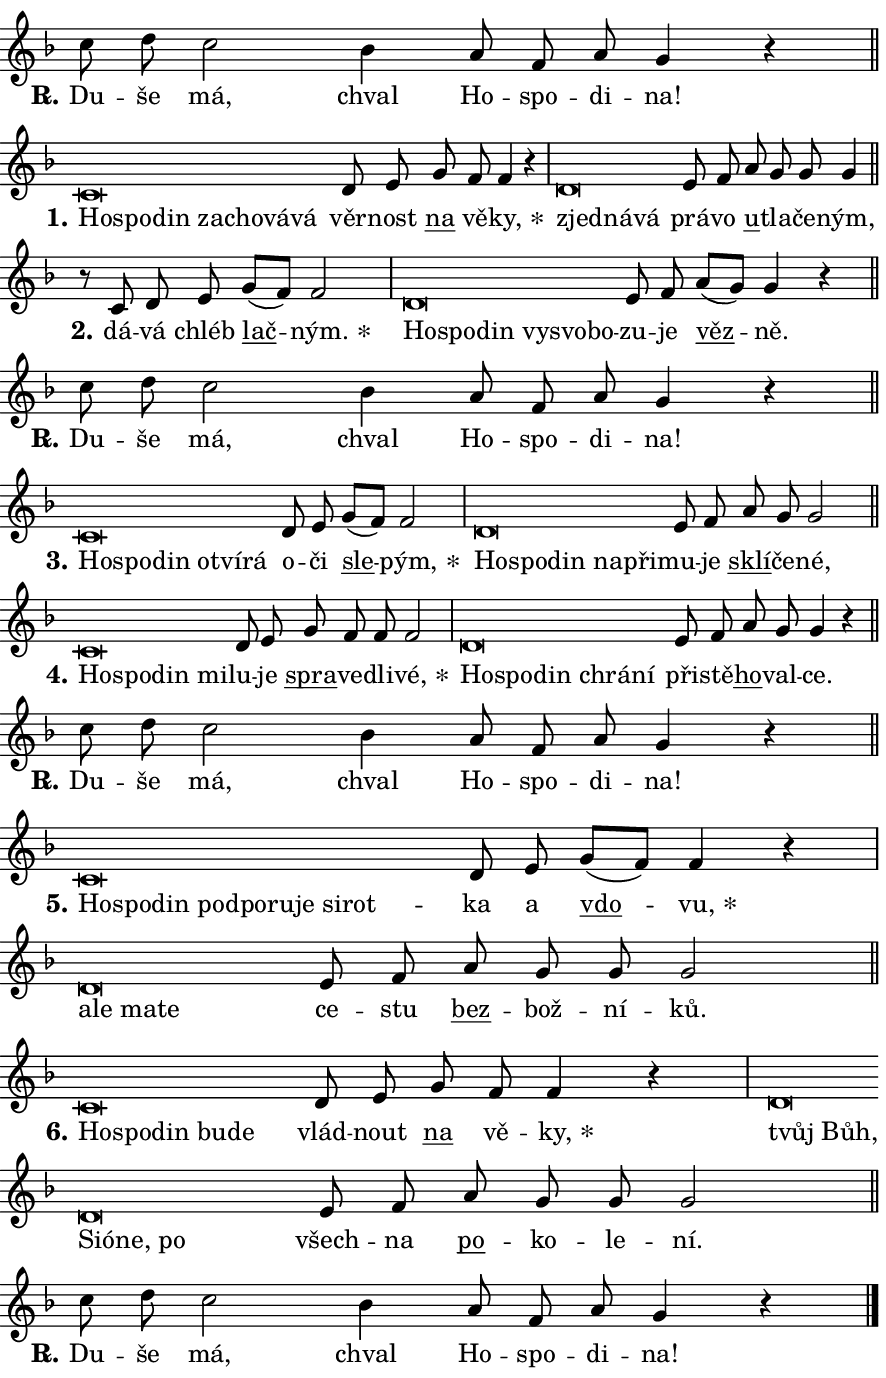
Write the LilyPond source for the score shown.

\version "2.24.0"
\header { tagline = "" }
\paper {
  indent = 0\cm
  top-margin = 0\cm
  right-margin = 0.13\cm % to fit lyric hyphens
  bottom-margin = 0\cm
  left-margin = 0\cm
  paper-width = 15\cm
  page-breaking = #ly:one-page-breaking
  system-system-spacing.basic-distance = #11
  score-system-spacing.basic-distance = #11
  ragged-last = ##f
}


%% Author: Thomas Morley
%% https://lists.gnu.org/archive/html/lilypond-user/2020-05/msg00002.html
#(define (line-position grob)
"Returns position of @var[grob} in current system:
   @code{'start}, if at first time-step
   @code{'end}, if at last time-step
   @code{'middle} otherwise
"
  (let* ((col (ly:item-get-column grob))
         (ln (ly:grob-object col 'left-neighbor))
         (rn (ly:grob-object col 'right-neighbor))
         (col-to-check-left (if (ly:grob? ln) ln col))
         (col-to-check-right (if (ly:grob? rn) rn col))
         (break-dir-left
           (and
             (ly:grob-property col-to-check-left 'non-musical #f)
             (ly:item-break-dir col-to-check-left)))
         (break-dir-right
           (and
             (ly:grob-property col-to-check-right 'non-musical #f)
             (ly:item-break-dir col-to-check-right))))
        (cond ((eqv? 1 break-dir-left) 'start)
              ((eqv? -1 break-dir-right) 'end)
              (else 'middle))))

#(define (tranparent-at-line-position vctor)
  (lambda (grob)
  "Relying on @code{line-position} select the relevant enry from @var{vctor}.
Used to determine transparency,"
    (case (line-position grob)
      ((end) (not (vector-ref vctor 0)))
      ((middle) (not (vector-ref vctor 1)))
      ((start) (not (vector-ref vctor 2))))))

noteHeadBreakVisibility =
#(define-music-function (break-visibility)(vector?)
"Makes @code{NoteHead}s transparent relying on @var{break-visibility}"
#{
  \override NoteHead.transparent =
    #(tranparent-at-line-position break-visibility)
#})

#(define delete-ledgers-for-transparent-note-heads
  (lambda (grob)
    "Reads whether a @code{NoteHead} is transparent.
If so this @code{NoteHead} is removed from @code{'note-heads} from
@var{grob}, which is supposed to be @code{LedgerLineSpanner}.
As a result ledgers are not printed for this @code{NoteHead}"
    (let* ((nhds-array (ly:grob-object grob 'note-heads))
           (nhds-list
             (if (ly:grob-array? nhds-array)
                 (ly:grob-array->list nhds-array)
                 '()))
           ;; Relies on the transparent-property being done before
           ;; Staff.LedgerLineSpanner.after-line-breaking is executed.
           ;; This is fragile ...
           (to-keep
             (remove
               (lambda (nhd)
                 (ly:grob-property nhd 'transparent #f))
               nhds-list)))
      ;; TODO find a better method to iterate over grob-arrays, similiar
      ;; to filter/remove etc for lists
      ;; For now rebuilt from scratch
      (set! (ly:grob-object grob 'note-heads)  '())
      (for-each
        (lambda (nhd)
          (ly:pointer-group-interface::add-grob grob 'note-heads nhd))
        to-keep))))

squashNotes = {
  \override NoteHead.X-extent = #'(-0.2 . 0.2)
  \override NoteHead.Y-extent = #'(-0.75 . 0)
  \override NoteHead.stencil =
    #(lambda (grob)
       (let ((pos (ly:grob-property grob 'staff-position)))
         (begin
           (if (< pos -7) (display "ERROR: Lower brevis then expected\n") (display ""))
           (if (<= pos -6) ly:text-interface::print ly:note-head::print))))
}
unSquashNotes = {
  \revert NoteHead.X-extent
  \revert NoteHead.Y-extent
  \revert NoteHead.stencil
}

hideNotes = \noteHeadBreakVisibility #begin-of-line-visible
unHideNotes = \noteHeadBreakVisibility #all-visible

% work-around for resetting accidentals
% https://lilypond.org/doc/v2.23/Documentation/notation/displaying-rhythms#unmetered-music
cadenzaMeasure = {
  \cadenzaOff
  \partial 1024 s1024
  \cadenzaOn
}

#(define-markup-command (accent layout props text) (markup?)
  "Underline accented syllable"
  (interpret-markup layout props
    #{\markup \override #'(offset . 4.3) \underline { #text }#}))

responsum = \markup \concat {
  "R" \hspace #-1.05 \path #0.1 #'((moveto 0 0.07) (lineto 0.9 0.8)) \hspace #0.05 "."
}

spaceSize = #0.6828661417322834 % exact space size for TeX Gyre Schola

\layout {
  \context {
    \Staff
    \remove "Time_signature_engraver"
    \override LedgerLineSpanner.after-line-breaking = #delete-ledgers-for-transparent-note-heads
  }
  \context {
    \Lyrics {
      \override LyricSpace.minimum-distance = \spaceSize
      \override LyricText.font-name = #"TeX Gyre Schola"
      \override LyricText.font-size = 1
      \override StanzaNumber.font-name = #"TeX Gyre Schola Bold"
      \override StanzaNumber.font-size = 1
    }
  }
  \context {
    \Score 
    \override NoteHead.text =
      #(lambda (grob) 
        (let ((pos (ly:grob-property grob 'staff-position)))
          #{\markup {
            \combine
              \halign #-0.55 \raise #(if (= pos -6) 0 0.5) \override #'(thickness . 2) \draw-line #'(3.2 . 0)
              \musicglyph "noteheads.sM1"
          }#}))
  }
}

% magnetic-lyrics.ily
%
%   written by
%     Jean Abou Samra <jean@abou-samra.fr>
%     Werner Lemberg <wl@gnu.org>
%
%   adapted by
%     Jiri Hon <jiri.hon@gmail.com>
%
% Version 2022-Apr-15

% https://www.mail-archive.com/lilypond-user@gnu.org/msg149350.html

#(define (Left_hyphen_pointer_engraver context)
   "Collect syllable-hyphen-syllable occurrences in lyrics and store
them in properties.  This engraver only looks to the left.  For
example, if the lyrics input is @code{foo -- bar}, it does the
following.

@itemize @bullet
@item
Set the @code{text} property of the @code{LyricHyphen} grob between
@q{foo} and @q{bar} to @code{foo}.

@item
Set the @code{left-hyphen} property of the @code{LyricText} grob with
text @q{foo} to the @code{LyricHyphen} grob between @q{foo} and
@q{bar}.
@end itemize

Use this auxiliary engraver in combination with the
@code{lyric-@/text::@/apply-@/magnetic-@/offset!} hook."
   (let ((hyphen #f)
         (text #f))
     (make-engraver
      (acknowledgers
       ((lyric-syllable-interface engraver grob source-engraver)
        (set! text grob)))
      (end-acknowledgers
       ((lyric-hyphen-interface engraver grob source-engraver)
        ;(when (not (grob::has-interface grob 'lyric-space-interface))
          (set! hyphen grob)));)
      ((stop-translation-timestep engraver)
       (when (and text hyphen)
         (ly:grob-set-object! text 'left-hyphen hyphen))
       (set! text #f)
       (set! hyphen #f)))))

#(define (lyric-text::apply-magnetic-offset! grob)
   "If the space between two syllables is less than the value in
property @code{LyricText@/.details@/.squash-threshold}, move the right
syllable to the left so that it gets concatenated with the left
syllable.

Use this function as a hook for
@code{LyricText@/.after-@/line-@/breaking} if the
@code{Left_@/hyphen_@/pointer_@/engraver} is active."
   (let ((hyphen (ly:grob-object grob 'left-hyphen #f)))
     (when hyphen
       (let ((left-text (ly:spanner-bound hyphen LEFT)))
         (when (grob::has-interface left-text 'lyric-syllable-interface)
           (let* ((common (ly:grob-common-refpoint grob left-text X))
                  (this-x-ext (ly:grob-extent grob common X))
                  (left-x-ext
                   (begin
                     ;; Trigger magnetism for left-text.
                     (ly:grob-property left-text 'after-line-breaking)
                     (ly:grob-extent left-text common X)))
                  ;; `delta` is the gap width between two syllables.
                  (delta (- (interval-start this-x-ext)
                            (interval-end left-x-ext)))
                  (details (ly:grob-property grob 'details))
                  (threshold (assoc-get 'squash-threshold details 0.2)))
             (when (< delta threshold)
               (let* (;; We have to manipulate the input text so that
                      ;; ligatures crossing syllable boundaries are not
                      ;; disabled.  For languages based on the Latin
                      ;; script this is essentially a beautification.
                      ;; However, for non-Western scripts it can be a
                      ;; necessity.
                      (lt (ly:grob-property left-text 'text))
                      (rt (ly:grob-property grob 'text))
                      (is-space (grob::has-interface hyphen 'lyric-space-interface))
                      (space (if is-space " " ""))
                      (extra-delta (if is-space spaceSize 0))
                      ;; Append new syllable.
                      (ltrt-space (if (and (string? lt) (string? rt))
                                (string-append lt space rt)
                                (make-concat-markup (list lt space rt))))
                      ;; Right-align `ltrt` to the right side.
                      (ltrt-space-markup (grob-interpret-markup
                               grob
                               (make-translate-markup
                                (cons (interval-length this-x-ext) 0)
                                (make-right-align-markup ltrt-space)))))
                 (begin
                   ;; Don't print `left-text`.
                   (ly:grob-set-property! left-text 'stencil #f)
                   ;; Set text and stencil (which holds all collected
                   ;; syllables so far) and shift it to the left.
                   (ly:grob-set-property! grob 'text ltrt-space)
                   (ly:grob-set-property! grob 'stencil ltrt-space-markup)
                   (ly:grob-translate-axis! grob (- (- delta extra-delta)) X))))))))))


#(define (lyric-hyphen::displace-bounds-first grob)
   ;; Make very sure this callback isn't triggered too early.
   (let ((left (ly:spanner-bound grob LEFT))
         (right (ly:spanner-bound grob RIGHT)))
     (ly:grob-property left 'after-line-breaking)
     (ly:grob-property right 'after-line-breaking)
     (ly:lyric-hyphen::print grob)))

squashThreshold = #0.4

\layout {
  \context {
    \Lyrics
    \consists #Left_hyphen_pointer_engraver
    \override LyricText.after-line-breaking =
      #lyric-text::apply-magnetic-offset!
    \override LyricHyphen.stencil = #lyric-hyphen::displace-bounds-first
    \override LyricText.details.squash-threshold = \squashThreshold
    \override LyricHyphen.minimum-distance = 0
    \override LyricHyphen.minimum-length = \squashThreshold
  }
}

squashText = \override LyricText.details.squash-threshold = 9999
unSquashText = \override LyricText.details.squash-threshold = \squashThreshold

leftText = \override LyricText.self-alignment-X = #LEFT
unLeftText = \revert LyricText.self-alignment-X

starOffset = #(lambda (grob) 
                (let ((x_offset (ly:self-alignment-interface::aligned-on-x-parent grob)))
                  (if (= x_offset 0) 0 (+ x_offset 1.2))))

star = #(define-music-function (syllable)(string?)
"Append star separator at the end of a syllable"
#{
  \once \override LyricText.X-offset = #starOffset
  \lyricmode { \markup {
    #syllable
    \override #'((font-name . "TeX Gyre Schola Bold")) \hspace #0.2 \lower #0.65 \larger "*"
  } }
#})

starAccent = #(define-music-function (syllable)(string?)
"Append star separator at the end of a syllable and make accent"
#{
  \once \override LyricText.X-offset = #starOffset
  \lyricmode { \markup {
    \accent #syllable
    \override #'((font-name . "TeX Gyre Schola Bold")) \hspace #0.2 \lower #0.65 \larger "*"
  } }
#})

breath = #(define-music-function (syllable)(string?)
"Append breathing indicator at the end of a syllable"
#{
  \lyricmode { \markup { #syllable "+" } }
#})

optionalBreath = #(define-music-function (syllable)(string?)
"Append optional breathing indicator at the end of a syllable"
#{
  \lyricmode { \markup { #syllable "(+)" } }
#})


\score {
    <<
        \new Voice = "melody" { \cadenzaOn \key f \major \relative { c''8 d c2 bes4 a8 f a g4 r \cadenzaMeasure \bar "||" \break } }
        \new Lyrics \lyricsto "melody" { \lyricmode { \set stanza = \responsum
Du -- še má, chval Ho -- spo -- di -- na! } }
    >>
    \layout {}
}

\score {
    <<
        \new Voice = "melody" { \cadenzaOn \key f \major \relative { \squashNotes c'\breve*1/16 \hideNotes \breve*1/16 \bar "" \breve*1/16 \bar "" \breve*1/16 \bar "" \breve*1/16 \bar "" \breve*1/16 \breve*1/16 \bar "" \unHideNotes \unSquashNotes d8 e \bar "" g f f4 r \cadenzaMeasure \bar "|" \squashNotes d\breve*1/16 \hideNotes \breve*1/16 \breve*1/16 \bar "" \unHideNotes \unSquashNotes e8 f \bar "" a g g g4 \cadenzaMeasure \bar "||" \break } }
        \new Lyrics \lyricsto "melody" { \lyricmode { \set stanza = "1."
\leftText Ho -- \squashText spo -- din za -- cho -- vá -- vá \unLeftText \unSquashText věr -- nost \markup \accent na vě -- \star ky, \leftText zjed -- \squashText ná -- vá \unLeftText \unSquashText prá -- vo \markup \accent u -- tla -- če -- ným, } }
    >>
    \layout {}
}

\score {
    <<
        \new Voice = "melody" { \cadenzaOn \key f \major \relative { r8 c' d8 e \bar "" g[( f)] f2 \cadenzaMeasure \bar "|" \squashNotes d\breve*1/16 \hideNotes \breve*1/16 \bar "" \breve*1/16 \bar "" \breve*1/16 \bar "" \breve*1/16 \breve*1/16 \bar "" \unHideNotes \unSquashNotes e8 f \bar "" a[( g)] g4 r \cadenzaMeasure \bar "||" \break } }
        \new Lyrics \lyricsto "melody" { \lyricmode { \set stanza = "2."
dá -- vá chléb \markup \accent lač -- \star ným. \leftText Ho -- \squashText spo -- din vy -- svo -- bo -- \unLeftText \unSquashText zu -- je \markup \accent věz -- ně. } }
    >>
    \layout {}
}

\score {
    <<
        \new Voice = "melody" { \cadenzaOn \key f \major \relative { c''8 d c2 bes4 a8 f a g4 r \cadenzaMeasure \bar "||" \break } }
        \new Lyrics \lyricsto "melody" { \lyricmode { \set stanza = \responsum
Du -- še má, chval Ho -- spo -- di -- na! } }
    >>
    \layout {}
}

\score {
    <<
        \new Voice = "melody" { \cadenzaOn \key f \major \relative { \squashNotes c'\breve*1/16 \hideNotes \breve*1/16 \bar "" \breve*1/16 \bar "" \breve*1/16 \bar "" \breve*1/16 \breve*1/16 \bar "" \unHideNotes \unSquashNotes d8 e \bar "" g[( f)] f2 \cadenzaMeasure \bar "|" \squashNotes d\breve*1/16 \hideNotes \breve*1/16 \bar "" \breve*1/16 \bar "" \breve*1/16 \breve*1/16 \bar "" \unHideNotes \unSquashNotes e8 f \bar "" a g g2 \cadenzaMeasure \bar "||" \break } }
        \new Lyrics \lyricsto "melody" { \lyricmode { \set stanza = "3."
\leftText Ho -- \squashText spo -- din o -- tví -- rá \unLeftText \unSquashText o -- či \markup \accent sle -- \star pým, \leftText Ho -- \squashText spo -- din na -- při -- \unLeftText \unSquashText mu -- je \markup \accent sklí -- če -- né, } }
    >>
    \layout {}
}

\score {
    <<
        \new Voice = "melody" { \cadenzaOn \key f \major \relative { \squashNotes c'\breve*1/16 \hideNotes \breve*1/16 \bar "" \breve*1/16 \breve*1/16 \bar "" \unHideNotes \unSquashNotes d8 e \bar "" g f f f2 \cadenzaMeasure \bar "|" \squashNotes d\breve*1/16 \hideNotes \breve*1/16 \bar "" \breve*1/16 \bar "" \breve*1/16 \breve*1/16 \bar "" \unHideNotes \unSquashNotes e8 f \bar "" a g g4 r \cadenzaMeasure \bar "||" \break } }
        \new Lyrics \lyricsto "melody" { \lyricmode { \set stanza = "4."
\leftText Ho -- \squashText spo -- din mi -- \unLeftText \unSquashText lu -- je \markup \accent spra -- ve -- dli -- \star vé, \leftText Ho -- \squashText spo -- din chrá -- ní \unLeftText \unSquashText při -- stě -- \markup \accent ho -- val -- ce. } }
    >>
    \layout {}
}

\score {
    <<
        \new Voice = "melody" { \cadenzaOn \key f \major \relative { c''8 d c2 bes4 a8 f a g4 r \cadenzaMeasure \bar "||" \break } }
        \new Lyrics \lyricsto "melody" { \lyricmode { \set stanza = \responsum
Du -- še má, chval Ho -- spo -- di -- na! } }
    >>
    \layout {}
}

\score {
    <<
        \new Voice = "melody" { \cadenzaOn \key f \major \relative { \squashNotes c'\breve*1/16 \hideNotes \breve*1/16 \bar "" \breve*1/16 \bar "" \breve*1/16 \bar "" \breve*1/16 \bar "" \breve*1/16 \bar "" \breve*1/16 \bar "" \breve*1/16 \breve*1/16 \bar "" \unHideNotes \unSquashNotes d8 e \bar "" g[( f)] f4 r \cadenzaMeasure \bar "|" \squashNotes d\breve*1/16 \hideNotes \breve*1/16 \bar "" \breve*1/16 \breve*1/16 \bar "" \unHideNotes \unSquashNotes e8 f \bar "" a g g g2 \cadenzaMeasure \bar "||" \break } }
        \new Lyrics \lyricsto "melody" { \lyricmode { \set stanza = "5."
\leftText Ho -- \squashText spo -- din pod -- po -- ru -- je si -- rot -- \unLeftText \unSquashText ka a \markup \accent vdo -- \star vu, \leftText a -- \squashText le ma -- te \unLeftText \unSquashText ce -- stu \markup \accent bez -- bož -- ní -- ků. } }
    >>
    \layout {}
}

\score {
    <<
        \new Voice = "melody" { \cadenzaOn \key f \major \relative { \squashNotes c'\breve*1/16 \hideNotes \breve*1/16 \bar "" \breve*1/16 \bar "" \breve*1/16 \breve*1/16 \bar "" \unHideNotes \unSquashNotes d8 e \bar "" g f f4 r \cadenzaMeasure \bar "|" \squashNotes d\breve*1/16 \hideNotes \breve*1/16 \bar "" \breve*1/16 \bar "" \breve*1/16 \bar "" \breve*1/16 \breve*1/16 \bar "" \unHideNotes \unSquashNotes e8 f \bar "" a g g g2 \cadenzaMeasure \bar "||" \break } }
        \new Lyrics \lyricsto "melody" { \lyricmode { \set stanza = "6."
\leftText Ho -- \squashText spo -- din bu -- de \unLeftText \unSquashText vlád -- nout \markup \accent na vě -- \star ky, \leftText tvůj \squashText Bůh, Si -- ó -- ne, po \unLeftText \unSquashText všech -- na \markup \accent po -- ko -- le -- ní. } }
    >>
    \layout {}
}

\score {
    <<
        \new Voice = "melody" { \cadenzaOn \key f \major \relative { c''8 d c2 bes4 a8 f a g4 r \cadenzaMeasure \bar "||" \break } \bar "|." }
        \new Lyrics \lyricsto "melody" { \lyricmode { \set stanza = \responsum
Du -- še má, chval Ho -- spo -- di -- na! } }
    >>
    \layout {}
}
